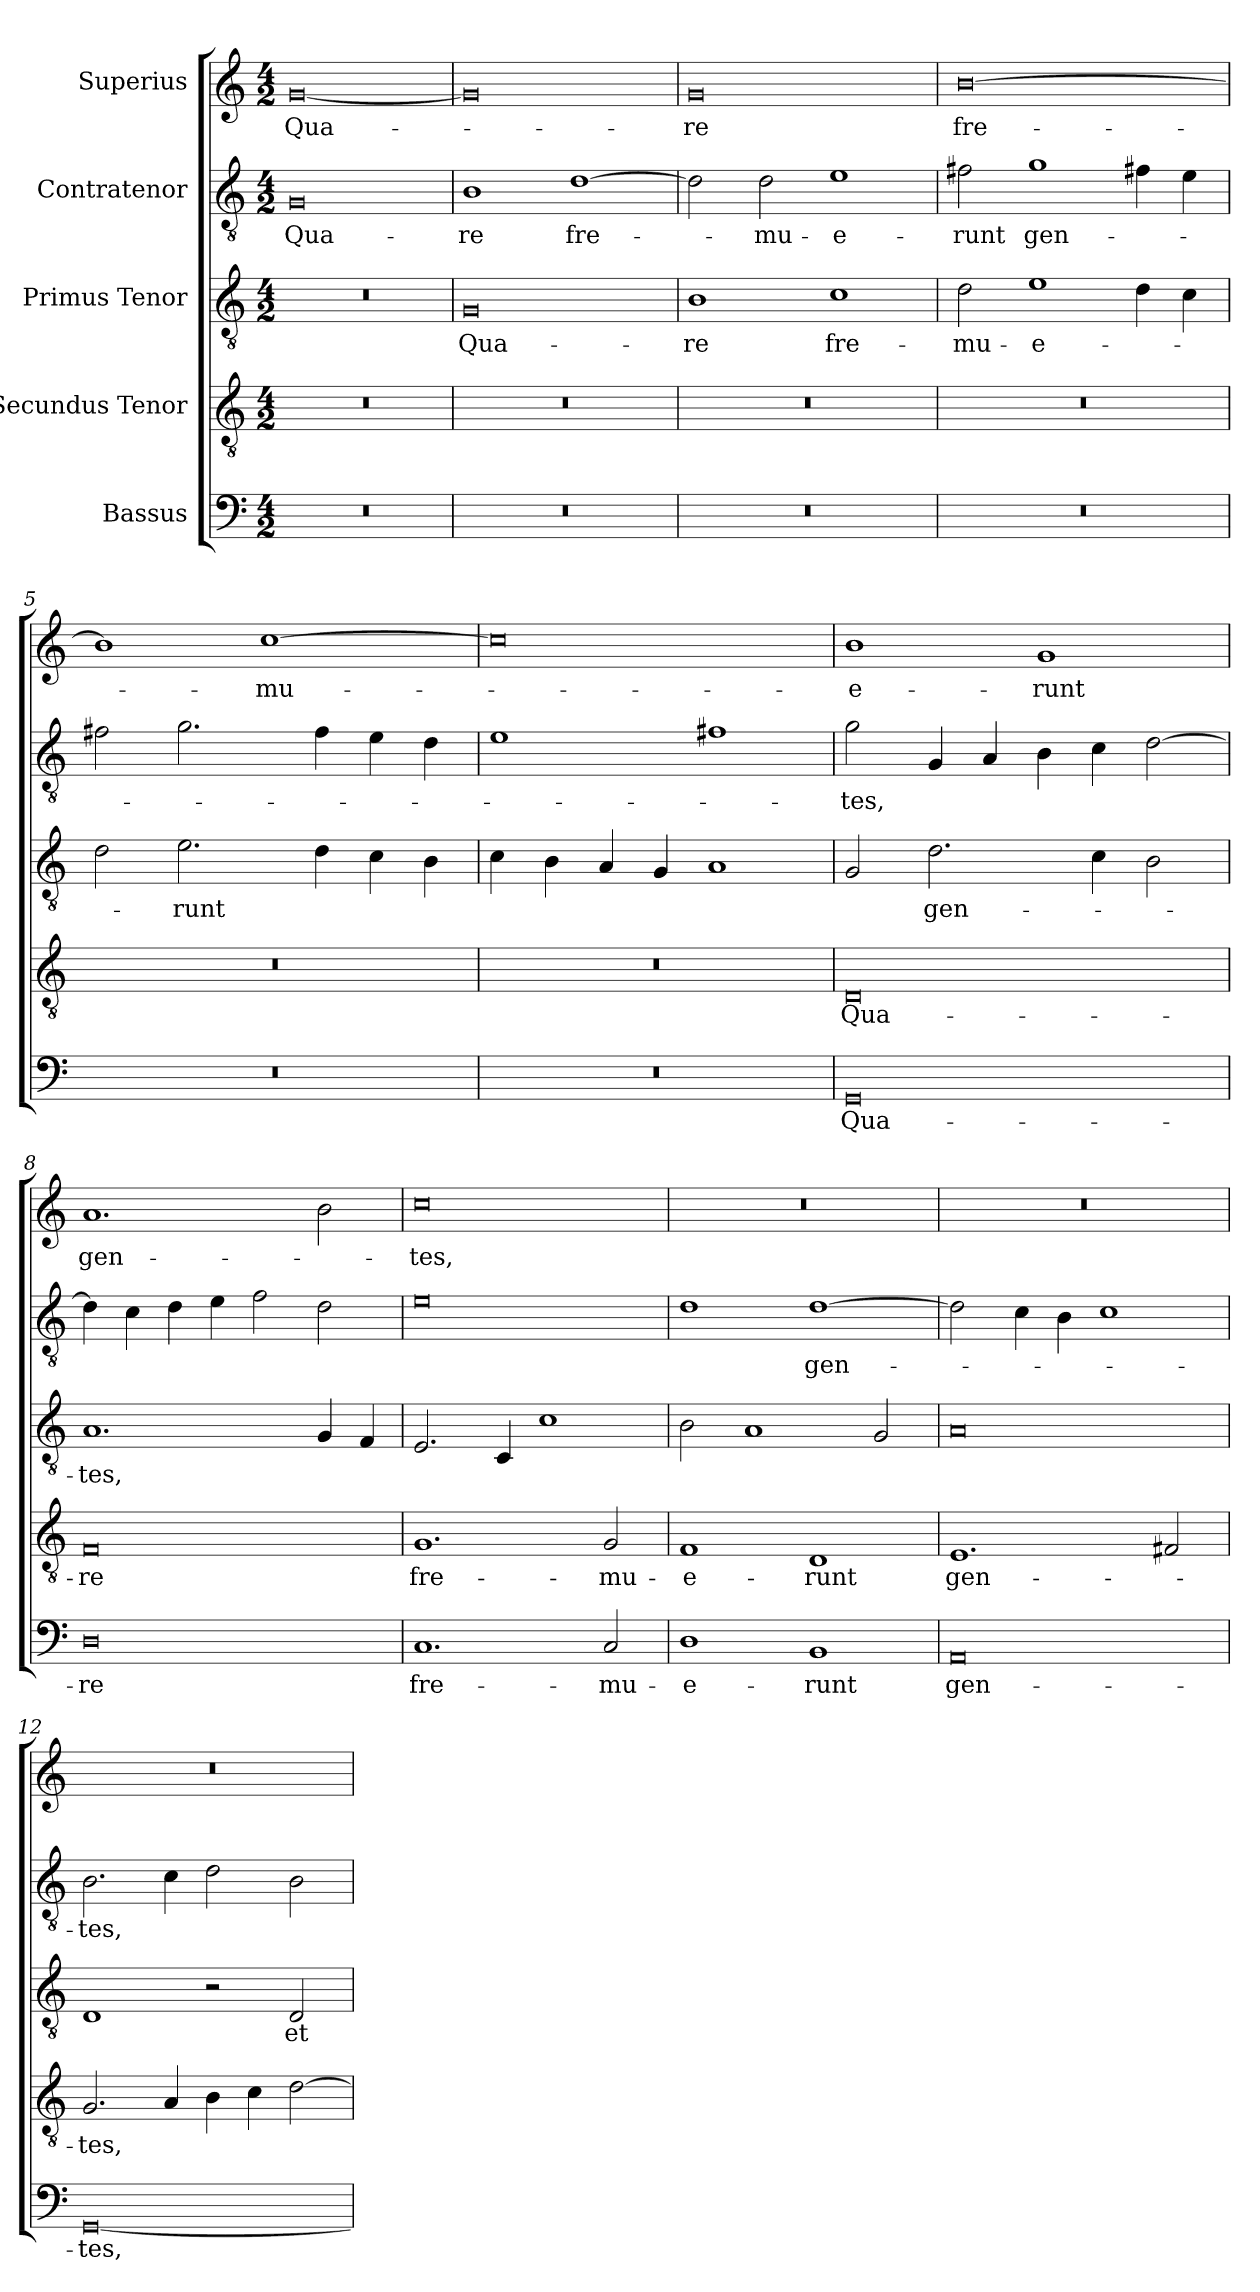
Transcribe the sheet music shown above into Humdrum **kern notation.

**kern	**text	**kern	**text	**kern	**text	**kern	**text	**kern	**text
*part5	*part5	*part4	*part4	*part3	*part3	*part2	*part2	*part1	*part1
*staff5	*staff5	*staff4	*staff4	*staff3	*staff3	*staff2	*staff2	*staff1	*staff1
*I"Bassus	*	*I"Secundus Tenor	*	*I"Primus Tenor	*	*I"Contratenor	*	*I"Superius	*
*clefF4	*	*clefGv2	*	*clefGv2	*	*clefGv2	*	*clefG2	*
*k[]	*	*k[]	*	*k[]	*	*k[]	*	*k[]	*
*M4/2	*	*M4/2	*	*M4/2	*	*M4/2	*	*M4/2	*
=1	=1	=1	=1	=1	=1	=1	=1	=1	=1
0r	.	0r	.	0r	.	0G/	Qua-	[0g/	Qua-
=2	=2	=2	=2	=2	=2	=2	=2	=2	=2
0r	.	0r	.	0G/	Qua-	1B\	-re	0g/]	.
.	.	.	.	.	.	[1d\	fre-	.	.
=3	=3	=3	=3	=3	=3	=3	=3	=3	=3
0r	.	0r	.	1B\	-re	2d\]	.	0g/	-re
.	.	.	.	.	.	2d\	-mu-	.	.
.	.	.	.	1c\	fre-	1e\	-e-	.	.
=4	=4	=4	=4	=4	=4	=4	=4	=4	=4
0r	.	0r	.	2d\	-mu-	2f#X\	-runt	[0b\	fre-
.	.	.	.	1e\	-e-	1g\	gen-	.	.
.	.	.	.	4d\	.	4f#X\	.	.	.
.	.	.	.	4c\	.	4e\	.	.	.
=5	=5	=5	=5	=5	=5	=5	=5	=5	=5
0r	.	0r	.	2d\	.	2f#X\	.	1b\]	.
.	.	.	.	2.e\	-runt	2.g\	.	.	.
.	.	.	.	.	.	.	.	[1cc\	-mu-
.	.	.	.	4d\	.	4f#\	.	.	.
.	.	.	.	4c\	.	4e\	.	.	.
.	.	.	.	4B\	.	4d\	.	.	.
=6	=6	=6	=6	=6	=6	=6	=6	=6	=6
0r	.	0r	.	4c\	.	1e\	.	0cc\]	.
.	.	.	.	4B\	.	.	.	.	.
.	.	.	.	4A/	.	.	.	.	.
.	.	.	.	4G/	.	.	.	.	.
.	.	.	.	1A/	.	1f#X\	.	.	.
=7	=7	=7	=7	=7	=7	=7	=7	=7	=7
0GG/	Qua-	0D/	Qua-	2G/	.	2g\	-tes,	1b\	-e-
.	.	.	.	2.d\	gen-	4G/	.	.	.
.	.	.	.	.	.	4A/	.	.	.
.	.	.	.	.	.	4B\	.	1g/	-runt
.	.	.	.	4c\	.	4c\	.	.	.
.	.	.	.	2B\	.	[2d\	.	.	.
=8	=8	=8	=8	=8	=8	=8	=8	=8	=8
0D\	-re	0F/	-re	1.A/	-tes,	4d\]	.	1.a/	gen-
.	.	.	.	.	.	4c\	.	.	.
.	.	.	.	.	.	4d\	.	.	.
.	.	.	.	.	.	4e\	.	.	.
.	.	.	.	.	.	2f\	.	.	.
.	.	.	.	4G/	.	2d\	.	2b\	.
.	.	.	.	4F/	.	.	.	.	.
=9	=9	=9	=9	=9	=9	=9	=9	=9	=9
1.C/	fre-	1.G/	fre-	2.E/	.	0e\	.	0cc\	-tes,
.	.	.	.	4C/	.	.	.	.	.
.	.	.	.	1c\	.	.	.	.	.
2C/	-mu-	2G/	-mu-	.	.	.	.	.	.
=10	=10	=10	=10	=10	=10	=10	=10	=10	=10
1D\	-e-	1F/	-e-	2B\	.	1d\	.	0r	.
.	.	.	.	1A/	.	.	.	.	.
1BB/	-runt	1D/	-runt	.	.	[1d\	gen-	.	.
.	.	.	.	2G/	.	.	.	.	.
=11	=11	=11	=11	=11	=11	=11	=11	=11	=11
0AA/	gen-	1.E/	gen-	0A/	.	2d\]	.	0r	.
.	.	.	.	.	.	4c\	.	.	.
.	.	.	.	.	.	4B\	.	.	.
.	.	.	.	.	.	1c\	.	.	.
.	.	2F#X/	.	.	.	.	.	.	.
=12	=12	=12	=12	=12	=12	=12	=12	=12	=12
[0GG/	-tes,	2.G/	-tes,	1D/	.	2.B\	-tes,	0r	.
.	.	4A/	.	.	.	4c\	.	.	.
.	.	4B\	.	2r	.	2d\	.	.	.
.	.	4c\	.	.	.	.	.	.	.
.	.	[2d\	.	2D/	et-	2B\	.	.	.
=	=	=	=	=	=	=	=	=	=
*-	*-	*-	*-	*-	*-	*-	*-	*-	*-
